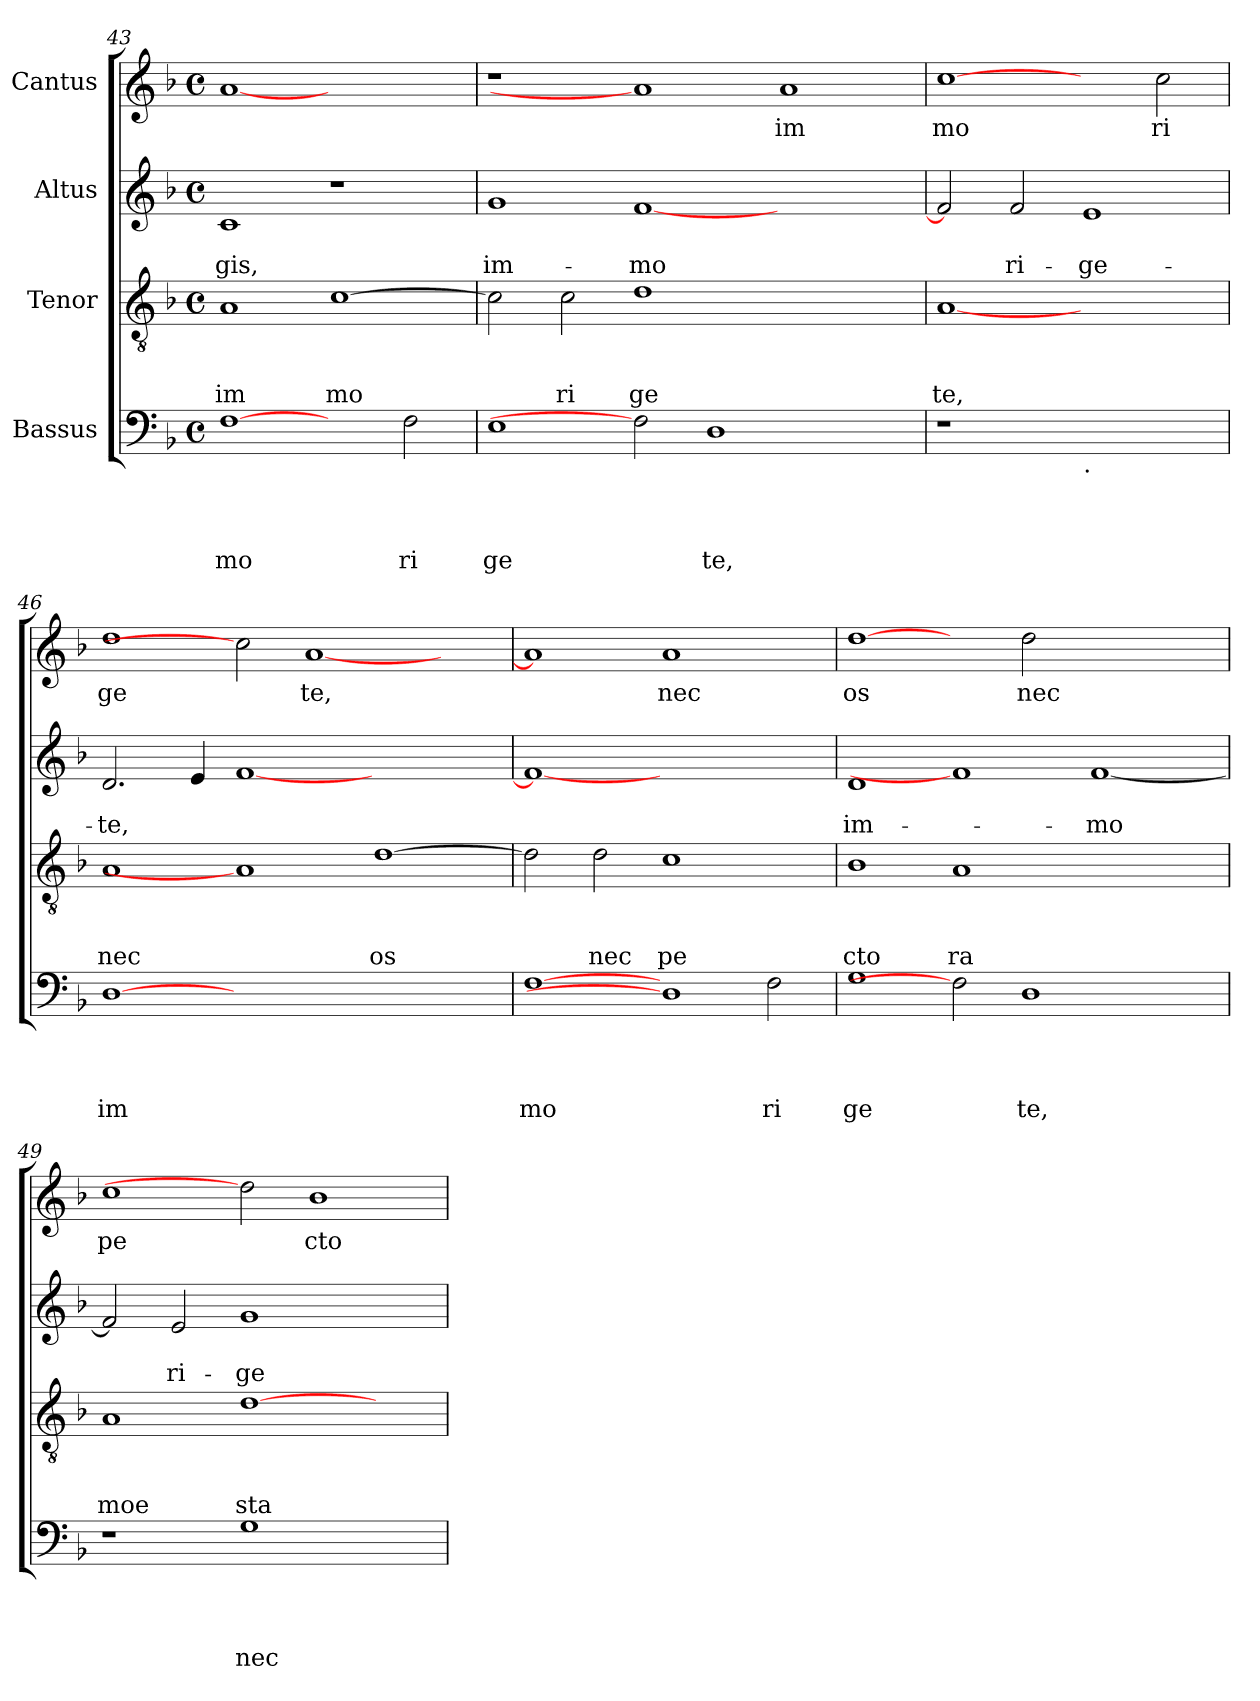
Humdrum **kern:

**kern	**text	**text	**text	**text	**kern	**text	**text	**text	**kern	**text	**text	**kern	**text
*part4	*part4	*part4	*part4	*part4	*part3	*part3	*part3	*part3	*part2	*part2	*part2	*part1	*part1
*staff4	*staff4	*staff4	*staff4	*staff4	*staff3	*staff3	*staff3	*staff3	*staff2	*staff2	*staff2	*staff1	*staff1
*I"Bassus	*	*	*	*	*I"Tenor	*	*	*	*I"Altus	*	*	*I"Cantus	*
*clefF4	*	*	*	*	*clefGv2	*	*	*	*clefG2	*	*	*clefG2	*
*k[b-]	*	*	*	*	*k[b-]	*	*	*	*k[b-]	*	*	*k[b-]	*
*F:	*	*	*	*	*F:	*	*	*	*F:	*	*	*F:	*
*M4/4	*	*	*	*	*M4/4	*	*	*	*M4/4	*	*	*M4/4	*
*met(c)	*	*	*	*	*met(c)	*	*	*	*met(c)	*	*	*met(c)	*
=43	=43	=43	=43	=43	=43	=43	=43	=43	=43	=43	=43	=43	=43
!	!	!	!	!LO:LY:b	!	!	!	!LO:LY:b	!	!	!LO:LY:b	!	!
[1F	.	.	.	mo	1A	.	.	im	1c	.	-gis,	[1a	.
!	!	!	!	!	!	!	!	!LO:LY:b	!	!	!	!	!
2ryy	.	.	.	.	[>1c	.	.	mo	1r	.	.	1ryy	.
!	!	!	!	!LO:LY:b	!	!	!	!	!	!	!	!	!
2F\	.	.	.	ri	.	.	.	.	.	.	.	.	.
=44	=44	=44	=44	=44	=44	=44	=44	=44	=44	=44	=44	=44	=44
!	!	!	!	!LO:LY:b	!	!	!	!	!	!	!LO:LY:b	!	!
1E	.	.	.	ge	2c\]	.	.	.	1g	.	im-	1r	.
!	!	!	!	!	!	!	!	!LO:LY:b	!	!	!	!	!
.	.	.	.	.	2c\	.	.	ri	.	.	.	.	.
!	!	!	!	!	!	!	!	!LO:LY:b	!	!	!LO:LY:b	!	!
2F]	.	.	.	.	1d	.	.	ge	[<1f	.	-mo	1a]	.
!	!	!	!	!LO:LY:b	!	!	!	!	!	!	!	!	!
1D	.	.	.	te,	.	.	.	.	.	.	.	.	.
!	!	!	!	!	!	!	!	!	!	!	!	!	!LO:LY:b
.	.	.	.	.	1ryy	.	.	.	1ryy	.	.	1a	im
2ryy	.	.	.	.	.	.	.	.	.	.	.	.	.
=45	=45	=45	=45	=45	=45	=45	=45	=45	=45	=45	=45	=45	=45
!	!	!	!	!	!	!	!	!LO:LY:b	!	!	!	!	!LO:LY:b
1r	.	.	.	.	[1A	.	.	te,	2f/]	.	.	[1cc	mo
!	!	!	!	!	!	!	!	!	!	!	!LO:LY:b	!	!
.	.	.	.	.	.	.	.	.	2f/	.	ri-	.	.
!LO:TX:b:t=.	!	!	!	!	!	!	!	!	!	!	!	!	!
!	!	!	!	!	!	!	!	!	!	!	!LO:LY:b	!	!
1ryy	.	.	.	.	1ryy	.	.	.	1e	.	-ge-	2ryy	.
!	!	!	!	!	!	!	!	!	!	!	!	!	!LO:LY:b
.	.	.	.	.	.	.	.	.	.	.	.	2cc\	ri
=46	=46	=46	=46	=46	=46	=46	=46	=46	=46	=46	=46	=46	=46
!	!	!	!	!LO:LY:b	!	!	!	!LO:LY:b	!	!	!LO:LY:b	!	!LO:LY:b
[1D	.	.	.	im	1A	.	.	nec	2.d/	.	-te,	1dd	ge
.	.	.	.	.	.	.	.	.	4e/	.	.	.	.
0ryy	.	.	.	.	1A]	.	.	.	[<1f	.	.	2cc]	.
!	!	!	!	!	!	!	!	!	!	!	!	!	!LO:LY:b
.	.	.	.	.	.	.	.	.	.	.	.	[<1a	te,
!	!	!	!	!	!	!	!	!LO:LY:b	!	!	!	!	!
.	.	.	.	.	[>1d	.	.	os	1ryy	.	.	.	.
.	.	.	.	.	.	.	.	.	.	.	.	2ryy	.
=47	=47	=47	=47	=47	=47	=47	=47	=47	=47	=47	=47	=47	=47
!	!	!	!	!LO:LY:b	!	!	!	!	!	!	!	!	!
[1F	.	.	.	mo	2d\]	.	.	.	1f_	.	.	1a]	.
!	!	!	!	!	!	!	!	!LO:LY:b	!	!	!	!	!
.	.	.	.	.	2d\	.	.	nec	.	.	.	.	.
!	!	!	!	!	!	!	!	!LO:LY:b	!	!	!	!	!LO:LY:b
1D]	.	.	.	.	1c	.	.	pe	1.ryy	.	.	1a	nec
!	!	!	!	!LO:LY:b	!	!	!	!	!	!	!	!	!
2F\	.	.	.	ri	2ryy	.	.	.	.	.	.	2ryy	.
=48	=48	=48	=48	=48	=48	=48	=48	=48	=48	=48	=48	=48	=48
!	!	!	!	!LO:LY:b	!	!	!	!LO:LY:b	!	!	!LO:LY:b	!	!LO:LY:b
1G	.	.	.	ge	1B-	.	.	cto	1d	.	im-	[1dd	os
!	!	!	!	!	!	!	!	!LO:LY:b	!	!	!	!	!
2F]	.	.	.	.	1A	.	.	ra	1f]	.	.	2ryy	.
!	!	!	!	!LO:LY:b	!	!	!	!	!	!	!	!	!LO:LY:b
1D	.	.	.	te,	.	.	.	.	.	.	.	2dd\	nec
!	!	!	!	!	!	!	!	!	!	!	!LO:LY:b	!	!
.	.	.	.	.	1ryy	.	.	.	[<1f	.	-mo	1ryy	.
2ryy	.	.	.	.	.	.	.	.	.	.	.	.	.
=49	=49	=49	=49	=49	=49	=49	=49	=49	=49	=49	=49	=49	=49
!	!	!	!	!	!	!	!	!LO:LY:b	!	!	!	!	!LO:LY:b
1r	.	.	.	.	1A	.	.	moe	2f/]	.	.	1cc	pe
!	!	!	!	!	!	!	!	!	!	!	!LO:LY:b	!	!
.	.	.	.	.	.	.	.	.	2e/	.	ri-	.	.
!	!	!	!	!LO:LY:b	!	!	!	!LO:LY:b	!	!	!LO:LY:b	!	!
1G	.	.	.	nec	[<1d	.	.	sta	1g	.	-ge-	2dd]	.
!	!	!	!	!	!	!	!	!	!	!	!	!	!LO:LY:b
.	.	.	.	.	.	.	.	.	.	.	.	1b-	cto
2ryy	.	.	.	.	2ryy	.	.	.	2ryy	.	.	.	.
=	=	=	=	=	=	=	=	=	=	=	=	=	=
*-	*-	*-	*-	*-	*-	*-	*-	*-	*-	*-	*-	*-	*-
